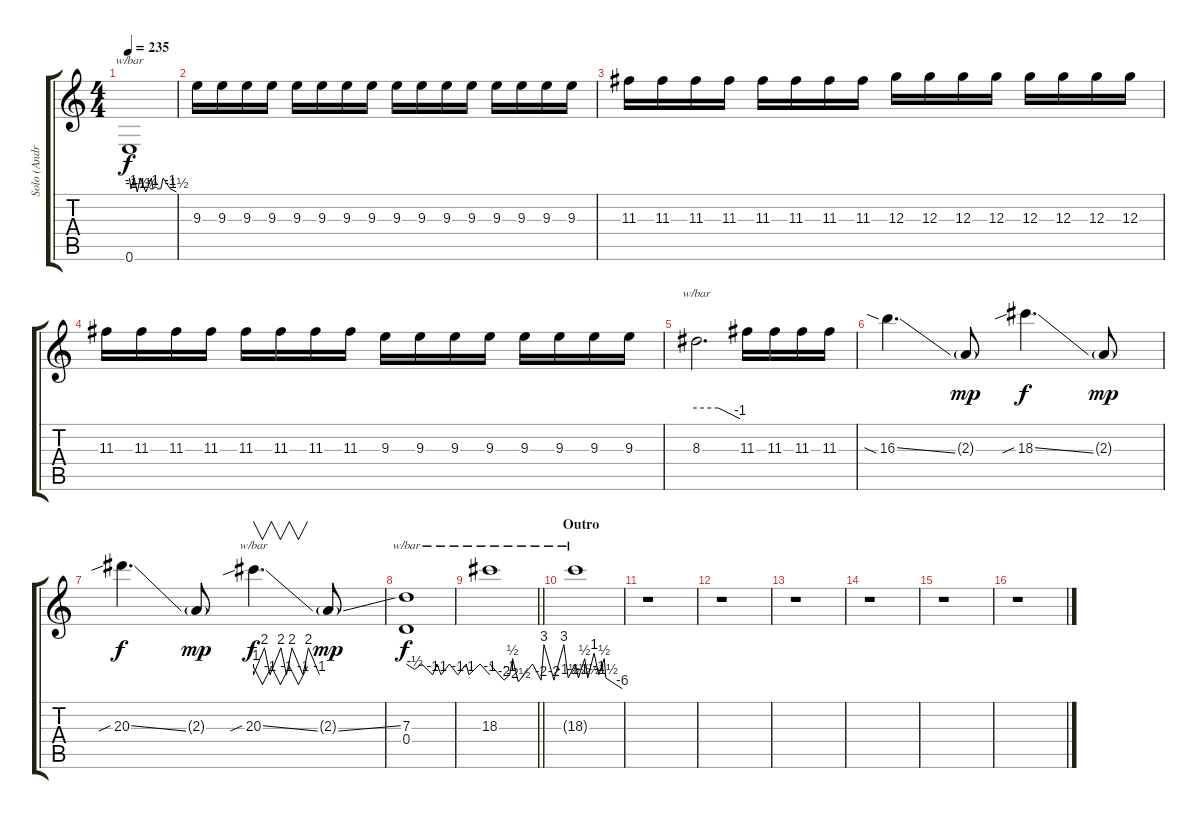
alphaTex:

\track ("Solo (Andreas)" "Solo (Andr") {instrument overdrivenguitar}
\staff {score tabs}
\tuning (E4 B3 G3 D3 A2 E2) {hide}
\ts (4 4)
\tempo 235
\clef g2
\ks c
0.6.1{tbe (custom default 0 0 2 -4 6 0 10 -6 14 0 21 -6 28 0 30 -4 40 -4 43 0 52 -4 60 -6) dy f} |
9.3.16 9.3.16 9.3.16 9.3.16 9.3.16 9.3.16 9.3.16 9.3.16 9.3.16 9.3.16 9.3.16 9.3.16 9.3.16 9.3.16 9.3.16 9.3.16 |
11.3.16 11.3.16 11.3.16 11.3.16 11.3.16 11.3.16 11.3.16 11.3.16 12.3.16 12.3.16 12.3.16 12.3.16 12.3.16 12.3.16 12.3.16 12.3.16 |
11.3.16 11.3.16 11.3.16 11.3.16 11.3.16 11.3.16 11.3.16 11.3.16 9.3.16 9.3.16 9.3.16 9.3.16 9.3.16 9.3.16 9.3.16 9.3.16 |
8.3.2{d tbe (custom default 0 0 30 0 60 -4)} 11.3.16 11.3.16 11.3.16 11.3.16 |
16.3{sia ss}.4{d} 2.3{g}.8{dy mp} 18.3{sib ss}.4{d dy f} 2.3{g}.8{dy mp} |
20.3{sib ss}.4{d dy f} 2.3{g}.8{dy mp} 20.3{sib ss}.4{v d tbe (custom default 0 -4 10 8 15 -4 25 8 30 -4 35 8 45 -4 50 8 60 -4) dy f} 2.3{ss g}.8{dy mp} |
(7.3 0.4).1{tbe (custom default 0 0 6 -2 11 0 19 -4 22 0 25 -4 31 0 37 -4 43 0 45 -4 53 0 60 -4) dy f} |
\barLineRight lightlight
18.3.1{tbe (custom default 0 0 10 -8 14 -4 16 2 20 -10 30 0 36 -8 38 12 45 -8 52 12 55 -6 60 0)} |
\section ("" "Outro")
18.3{t}.1{tbe (custom default 0 0 4 -6 12 2 16 -6 24 4 30 -4 37 2 39 -6 60 -24) volume 0} |
r.1 |
r.1 |
r.1 |
r.1 |
r.1 |
r.1
